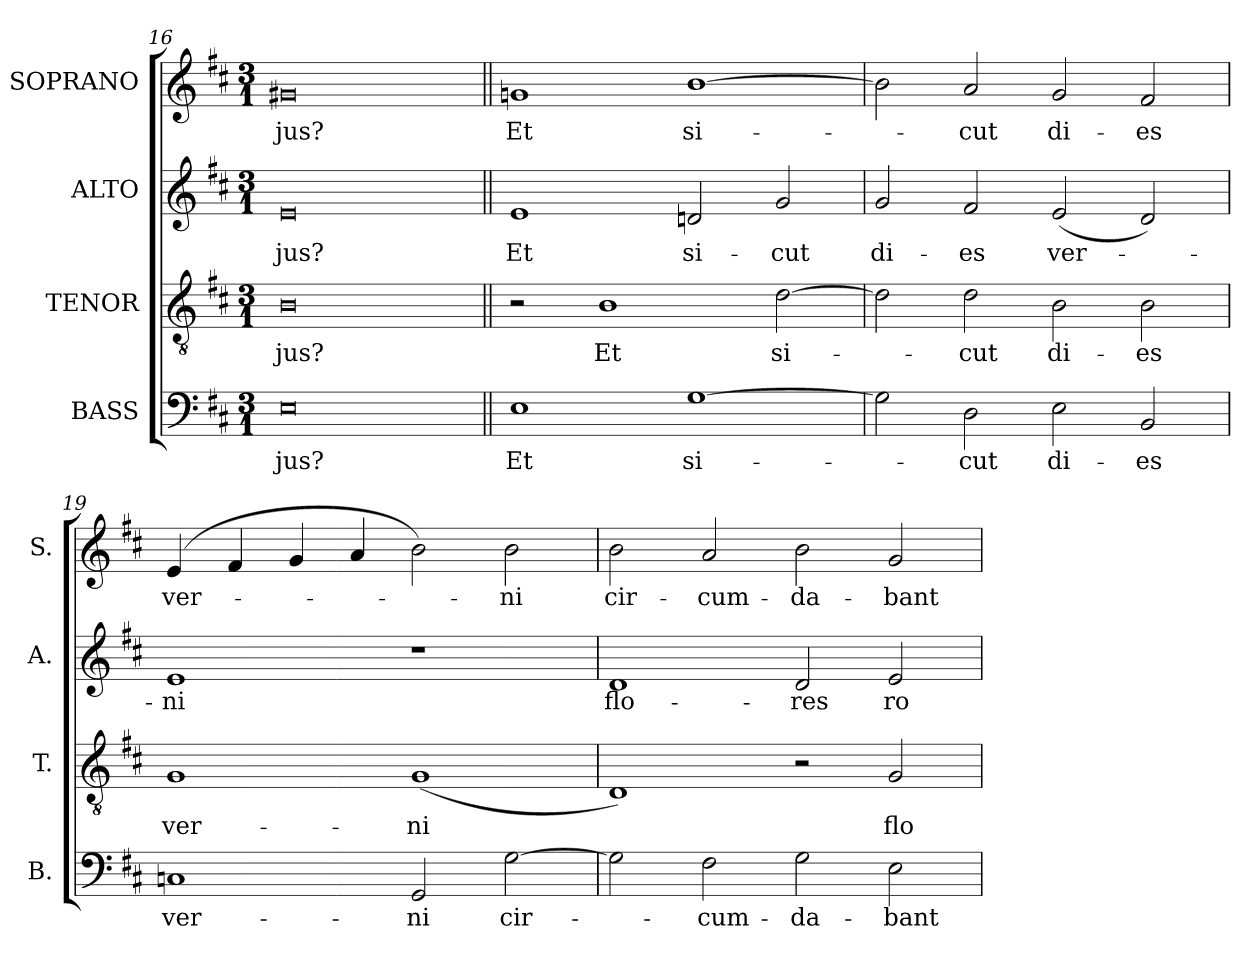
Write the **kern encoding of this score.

**kern	**text	**kern	**text	**kern	**text	**kern	**text
*part4	*part4	*part3	*part3	*part2	*part2	*part1	*part1
*staff4	*staff4	*staff3	*staff3	*staff2	*staff2	*staff1	*staff1
*I"BASS	*	*I"TENOR	*	*I"ALTO	*	*I"SOPRANO	*
*I'B.	*	*I'T.	*	*I'A.	*	*I'S.	*
*clefF4	*	*clefGv2	*	*clefG2	*	*clefG2	*
*	*	*ITrd7c12	*	*	*	*	*
*k[f#c#]	*	*k[f#c#]	*	*k[f#c#]	*	*k[f#c#]	*
*D:	*	*D:	*	*D:	*	*D:	*
*M3/1	*	*M3/1	*	*M3/1	*	*M3/1	*
=16	=16	=16	=16	=16	=16	=16	=16
!	!LO:LY:b:color=#000000	!	!	!	!	!	!
!	!	!	!LO:LY:b:color=#000000	!	!	!	!
!	!	!	!	!	!LO:LY:b:color=#000000	!	!
!	!	!	!	!	!	!	!LO:LY:b:color=#000000
0Ei	-jus?	0BBi	-jus?	0ei	-jus?	0g#Xi	-jus?
=17||	=17||	=17||	=17||	=17||	=17||	=17||	=17||
!	!LO:LY:b:color=#000000	!	!	!	!	!	!
!	!	!	!	!	!LO:LY:b:color=#000000	!	!
*	*	*	*	*	*	*MM176	*
!	!	!	!	!	!	!	!LO:LY:b:color=#000000
1Ei	Et	2r	.	1ei	Et	1gni	Et
!	!	!	!LO:LY:b:color=#000000	!	!	!	!
.	.	1BBi	Et	.	.	.	.
!	!LO:LY:b:color=#000000	!	!	!	!	!	!
!	!	!	!	!	!LO:LY:b:color=#000000	!	!
!	!	!	!	!	!	!	!LO:LY:b:color=#000000
[1Gi	si-	.	.	2dni/	si-	[1bi	si-
!	!	!	!LO:LY:b:color=#000000	!	!	!	!
!	!	!	!	!	!LO:LY:b:color=#000000	!	!
.	.	[2Di\	si-	2gi/	-cut	.	.
=18	=18	=18	=18	=18	=18	=18	=18
!	!	!	!	!	!LO:LY:b:color=#000000	!	!
2Gi\]	.	2Di\]	.	2gi/	di-	2bi\]	.
!	!LO:LY:b:color=#000000	!	!	!	!	!	!
!	!	!	!LO:LY:b:color=#000000	!	!	!	!
!	!	!	!	!	!LO:LY:b:color=#000000	!	!
!	!	!	!	!	!	!	!LO:LY:b:color=#000000
2Di\	-cut	2Di\	-cut	2f#i/	-es	2ai/	-cut
!	!LO:LY:b:color=#000000	!	!	!	!	!	!
!	!	!	!LO:LY:b:color=#000000	!	!	!	!
!	!	!	!	!	!LO:LY:b:color=#000000	!	!
!	!	!	!	!	!	!	!LO:LY:b:color=#000000
2Ei\	di-	2BBi\	di-	(2ei/	ver-	2gi/	di-
!	!LO:LY:b:color=#000000	!	!	!	!	!	!
!	!	!	!LO:LY:b:color=#000000	!	!	!	!
!	!	!	!	!	!	!	!LO:LY:b:color=#000000
2BBi/	-es	2BBi\	-es	2di/)	.	2f#i/	-es
!!LO:PB:g=z
=19	=19	=19	=19	=19	=19	=19	=19
!	!LO:LY:b:color=#000000	!	!	!	!	!	!
!	!	!	!LO:LY:b:color=#000000	!	!	!	!
!	!	!	!	!	!LO:LY:b:color=#000000	!	!
!	!	!	!	!	!	!	!LO:LY:b:color=#000000
1Cni	ver-	1GGi	ver-	1ei	-ni	(4ei/	ver-
.	.	.	.	.	.	4f#i/	.
.	.	.	.	.	.	4gi/	.
.	.	.	.	.	.	4ai/	.
!	!LO:LY:b:color=#000000	!	!	!	!	!	!
!	!	!	!LO:LY:b:color=#000000	!	!	!	!
2GGi/	-ni	(1GGi	-ni	1r	.	2bi\)	.
!	!LO:LY:b:color=#000000	!	!	!	!	!	!
!	!	!	!	!	!	!	!LO:LY:b:color=#000000
[2Gi\	cir-	.	.	.	.	2bi\	-ni
=20	=20	=20	=20	=20	=20	=20	=20
!	!	!	!	!	!LO:LY:b:color=#000000	!	!
!	!	!	!	!	!	!	!LO:LY:b:color=#000000
2Gi\]	.	1DDi)	.	1di	flo-	2bi\	cir-
!	!LO:LY:b:color=#000000	!	!	!	!	!	!
!	!	!	!	!	!	!	!LO:LY:b:color=#000000
2F#i\	-cum-	.	.	.	.	2ai/	-cum-
!	!LO:LY:b:color=#000000	!	!	!	!	!	!
!	!	!	!	!	!LO:LY:b:color=#000000	!	!
!	!	!	!	!	!	!	!LO:LY:b:color=#000000
2Gi\	-da-	2r	.	2di/	-res	2bi\	-da-
!	!LO:LY:b:color=#000000	!	!	!	!	!	!
!	!	!	!LO:LY:b:color=#000000	!	!	!	!
!	!	!	!	!	!LO:LY:b:color=#000000	!	!
!	!	!	!	!	!	!	!LO:LY:b:color=#000000
2Ei\	-bant	2GGi/	flo-	2ei/	ro-	2gi/	-bant
=	=	=	=	=	=	=	=
*-	*-	*-	*-	*-	*-	*-	*-
